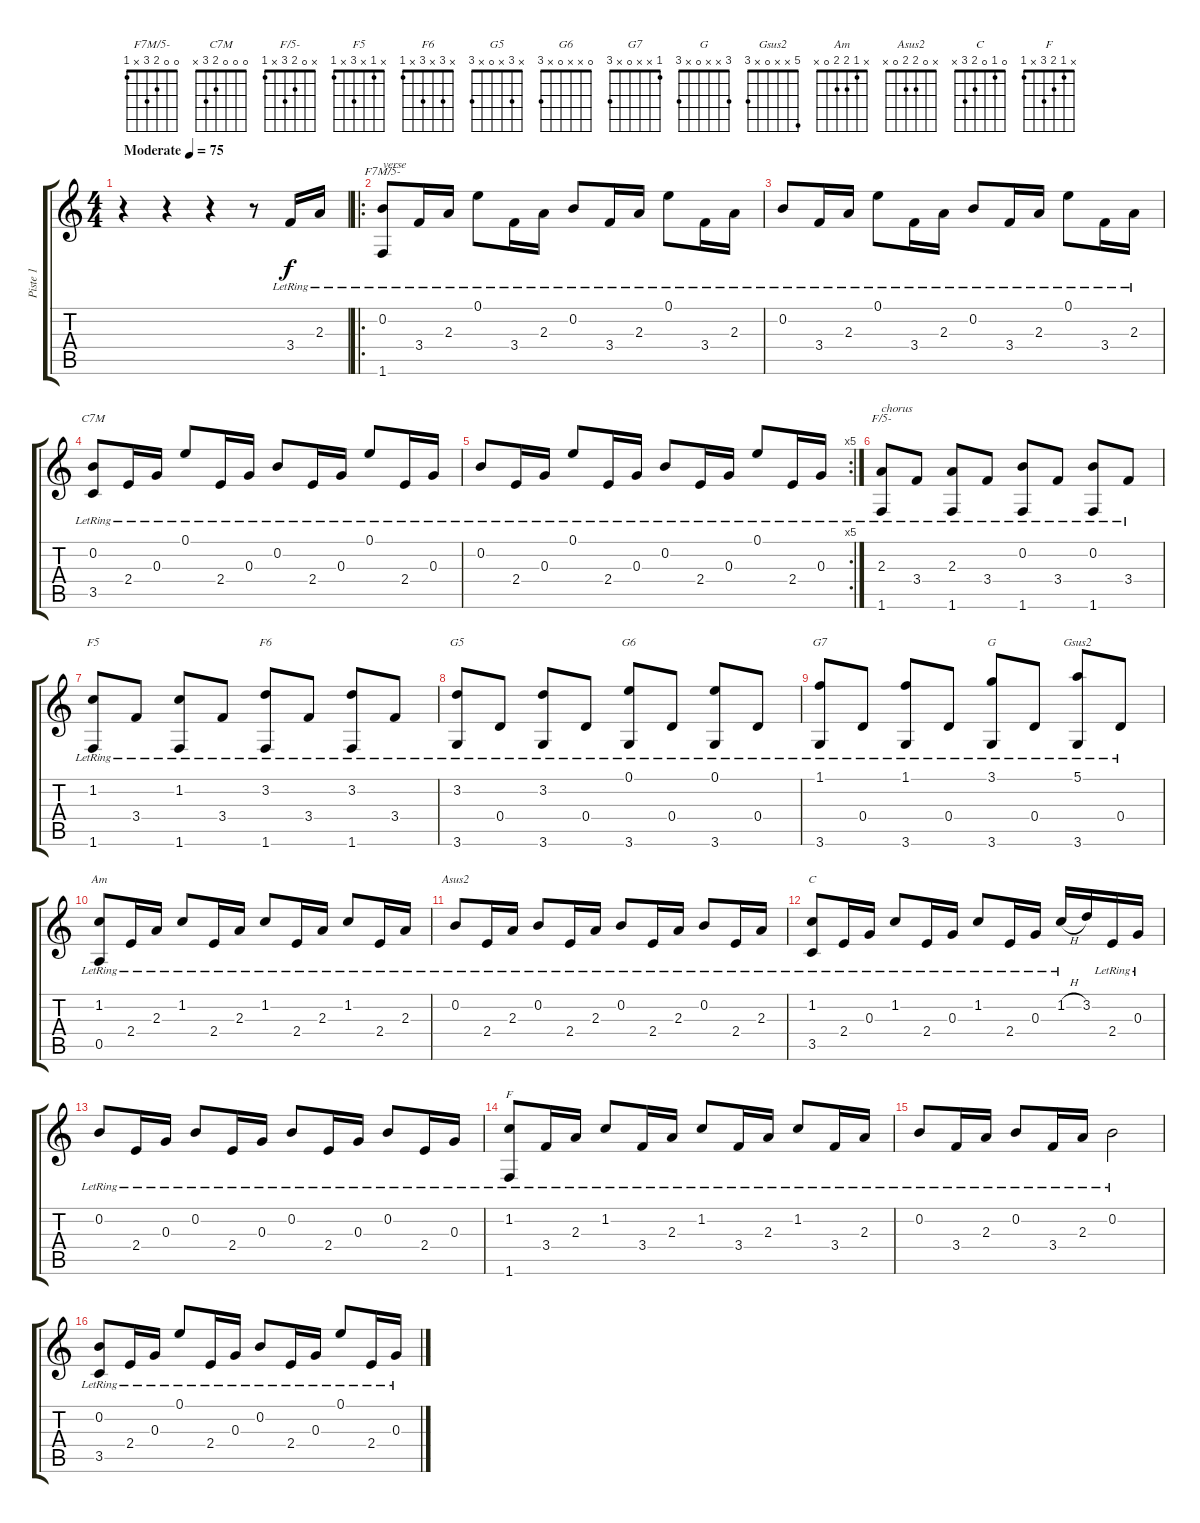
\track ("Piste 1" "Piste 1") {instrument acousticguitarsteel}
\staff {score tabs}
\tuning (E4 B3 G3 D3 A2 E2) {hide}
\chord ("F7M/5-" 0 0 2 3 x 1)
\chord ("C7M" 0 0 0 2 3 x)
\chord ("F/5-" x 0 2 3 x 1)
\chord ("F5" x 1 x 3 x 1)
\chord ("F6" x 3 x 3 x 1)
\chord ("G5" x 3 x 0 x 3)
\chord ("G6" 0 x x 0 x 3)
\chord ("G7" 1 x x 0 x 3)
\chord ("G" 3 x x 0 x 3)
\chord ("Gsus2" 5 x x 0 x 3)
\chord ("Am" x 1 2 2 0 x)
\chord ("Asus2" x 0 2 2 0 x)
\chord ("C" 0 1 0 2 3 x)
\chord ("F" x 1 2 3 x 1)
\ts (4 4)
\tempo (75 "Moderate")
\clef g2
\ks c
r.4{dy f instrument acousticguitarsteel} r.4 r.4 r.8 3.4{lr}.16 2.3{lr}.16 |
\ro
(0.2{lr} 1.6{lr}).8{ch "F7M/5-" txt "verse"} 3.4{lr}.16 2.3{lr}.16 0.1{lr}.8 3.4{lr}.16 2.3{lr}.16 0.2{lr}.8 3.4{lr}.16 2.3{lr}.16 0.1{lr}.8 3.4{lr}.16 2.3{lr}.16 |
0.2{lr}.8 3.4{lr}.16 2.3{lr}.16 0.1{lr}.8 3.4{lr}.16 2.3{lr}.16 0.2{lr}.8 3.4{lr}.16 2.3{lr}.16 0.1{lr}.8 3.4{lr}.16 2.3{lr}.16 |
(0.2{lr} 3.5).8{ch "C7M"} 2.4{lr}.16 0.3{lr}.16 0.1{lr}.8 2.4{lr}.16 0.3{lr}.16 0.2{lr}.8 2.4{lr}.16 0.3{lr}.16 0.1{lr}.8 2.4{lr}.16 0.3{lr}.16 |
\rc 5
0.2{lr}.8 2.4{lr}.16 0.3{lr}.16 0.1{lr}.8 2.4{lr}.16 0.3{lr}.16 0.2{lr}.8 2.4{lr}.16 0.3{lr}.16 0.1{lr}.8 2.4{lr}.16 0.3{lr}.16 |
(2.3{lr} 1.6{lr}).8{ch "F/5-" txt "chorus"} 3.4{lr}.8 (2.3{lr} 1.6{lr}).8 3.4{lr}.8 (0.2{lr} 1.6{lr}).8 3.4{lr}.8 (0.2{lr} 1.6{lr}).8 3.4{lr}.8 |
(1.2{lr} 1.6{lr}).8{ch "F5"} 3.4{lr}.8 (1.2{lr} 1.6{lr}).8 3.4{lr}.8 (3.2{lr} 1.6{lr}).8{ch "F6"} 3.4{lr}.8 (3.2{lr} 1.6{lr}).8 3.4{lr}.8 |
(3.2{lr} 3.6{lr}).8{ch "G5"} 0.4{lr}.8 (3.2{lr} 3.6{lr}).8 0.4{lr}.8 (0.1{lr} 3.6{lr}).8{ch "G6"} 0.4{lr}.8 (0.1{lr} 3.6{lr}).8 0.4{lr}.8 |
(1.1{lr} 3.6{lr}).8{ch "G7"} 0.4{lr}.8 (1.1{lr} 3.6{lr}).8 0.4{lr}.8 (3.1{lr} 3.6{lr}).8{ch "G"} 0.4{lr}.8 (5.1{lr} 3.6{lr}).8{ch "Gsus2"} 0.4{lr}.8 |
(1.2{lr} 0.5{lr}).8{ch "Am"} 2.4{lr}.16 2.3{lr}.16 1.2{lr}.8 2.4{lr}.16 2.3{lr}.16 1.2{lr}.8 2.4{lr}.16 2.3{lr}.16 1.2{lr}.8 2.4{lr}.16 2.3{lr}.16 |
0.2{lr}.8{ch "Asus2"} 2.4{lr}.16 2.3{lr}.16 0.2{lr}.8 2.4{lr}.16 2.3{lr}.16 0.2{lr}.8 2.4{lr}.16 2.3{lr}.16 0.2{lr}.8 2.4{lr}.16 2.3{lr}.16 |
(1.2{lr} 3.5{lr}).8{ch "C"} 2.4{lr}.16 0.3{lr}.16 1.2{lr}.8 2.4{lr}.16 0.3{lr}.16 1.2{lr}.8 2.4{lr}.16 0.3{lr}.16 1.2{h lr}.16 3.2.16 2.4{lr}.16 0.3{lr}.16 |
0.2{lr}.8 2.4{lr}.16 0.3{lr}.16 0.2{lr}.8 2.4{lr}.16 0.3{lr}.16 0.2{lr}.8 2.4{lr}.16 0.3{lr}.16 0.2{lr}.8 2.4{lr}.16 0.3{lr}.16 |
(1.2{lr} 1.6{lr}).8{ch "F"} 3.4{lr}.16 2.3{lr}.16 1.2{lr}.8 3.4{lr}.16 2.3{lr}.16 1.2{lr}.8 3.4{lr}.16 2.3{lr}.16 1.2{lr}.8 3.4{lr}.16 2.3{lr}.16 |
0.2{lr}.8 3.4{lr}.16 2.3{lr}.16 0.2{lr}.8 3.4{lr}.16 2.3{lr}.16 0.2{lr}.2 |
(0.2{lr} 3.5{lr}).8 2.4{lr}.16 0.3{lr}.16 0.1{lr}.8 2.4{lr}.16 0.3{lr}.16 0.2{lr}.8 2.4{lr}.16 0.3{lr}.16 0.1{lr}.8 2.4{lr}.16 0.3{lr}.16
